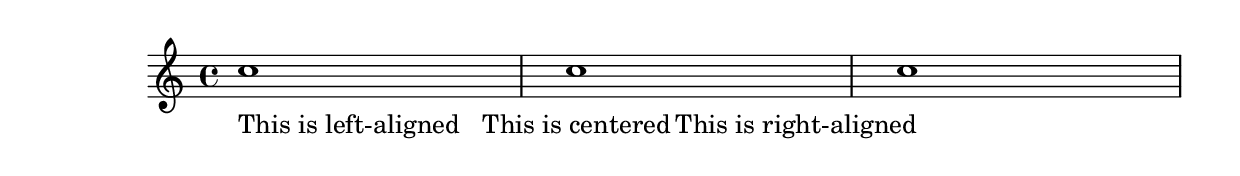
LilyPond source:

%% DO NOT EDIT this file manually; it is automatically
%% generated from LSR http://lsr.dsi.unimi.it
%% Make any changes in LSR itself, or in Documentation/snippets/new/ ,
%% and then run scripts/auxiliar/makelsr.py
%%
%% This file is in the public domain.
\version "2.14.0"

\header {
  lsrtags = "text, vocal-music"

%% Translation of GIT committish: 8b93de6ce951b7b14bc7818f31019524295b990f
  texidoces = "
La alineación horizontal de la letra se puede ajustar sobreescribiendo
la propiedad @code{self-alignment-X} del objeto @code{LyricText}.
@w{@code{#-1}} es izquierda, @code{0} es centrado y @code{1} es derecha;
sin embargo, puede usar también @code{LEFT}, @code{CENTER} y
@code{RIGHT}.

"
  doctitlees = "Alineación de la letra"

%% Translation of GIT committish: 27b1197f3bae8512c14d946752cd3e40e7c76016

  texidocde = "
Die horizontale Ausrichtung von Gesangstext kann eingestellt werden, indem
man die @code{self-alignment-X}-Eigenschaft des @code{LyricText}-Objekts
verändert.  @code{#-1} bedeutet links, @code{#0} bedeutet mittig und @code{#1}
bedeutet rechts, man kann aber genauso gut auch @code{#LEFT}, @code{#CENTER}
und @code{#RIGHT} benutzen.

"
  doctitlede = "Ausrichtung von Gesangstext"


%% Translation of GIT committish: f88e964fea14c10b48787ec9f4b5f8261a23de48
  texidocfr = "
L'alignement horizontal des paroles peut se gérer à l'aide de la
propriété @code{self-alignment-X} de l'objet @code{LyricText}.
Les valeurs @code{-1} ou @code{LEFT} produiront un alignement par la
gauche, les valeurs @code{0} ou @code{CENTER} un alignement centré, et
les valeurs @code{1} ou @code{RIGHT} un alignement par la droite.

"
  doctitlefr = "Alignement des syllabes"


  texidoc = "
Horizontal alignment for lyrics cam be set by overriding the
@code{self-alignment-X} property of the @code{LyricText} object.
@w{@code{-1}} is left, @code{0} is center and @code{1} is right;
however, you can use @code{LEFT}, @code{CENTER} and @code{RIGHT} as
well.

"
  doctitle = "Lyrics alignment"
} % begin verbatim

\layout { ragged-right = ##f }
\relative c'' {
  c1
  c1
  c1
}
\addlyrics {
  \once \override LyricText #'self-alignment-X = #LEFT
  "This is left-aligned"
  \once \override LyricText #'self-alignment-X = #CENTER
  "This is centered"
  \once \override LyricText #'self-alignment-X = #1
  "This is right-aligned"
}

